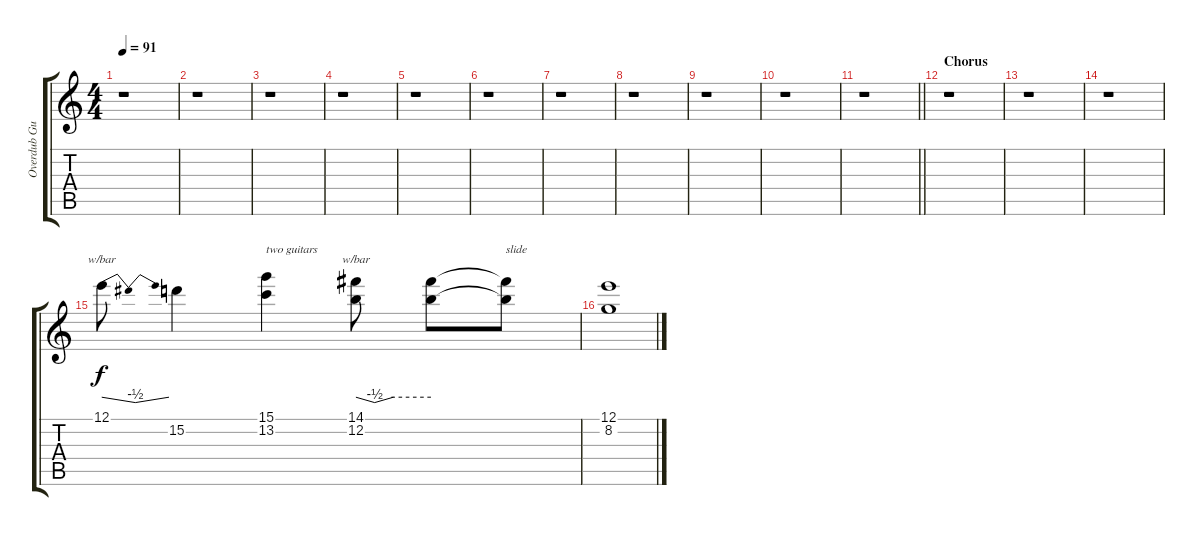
\track ("Overdub Guitar" "Overdub Gu") {instrument distortionguitar}
\staff {score tabs}
\tuning (E4 B3 G3 D3 A2 E2) {hide}
\ts (4 4)
\tempo 91
\clef g2
\ks c
r.1{dy f} |
r.1 |
r.1 |
r.1 |
r.1 |
r.1 |
r.1 |
r.1 |
r.1 |
r.1 |
\barLineRight lightlight
r.1 |
\section ("" "Chorus")
r.1 |
r.1 |
r.1 |
12.1.8{tbe (dip default 0 0 30 -2 60 0)} 15.2.4 (15.1 13.2).4{txt "two guitars"} (14.1 12.2).8{tbe (custom default 0 0 15 -2 30 0 60 0)} (14.1{t} 12.2{t}).8 (14.1{t} 12.2{t}).8{txt "slide"} |
(12.1 8.2).1
